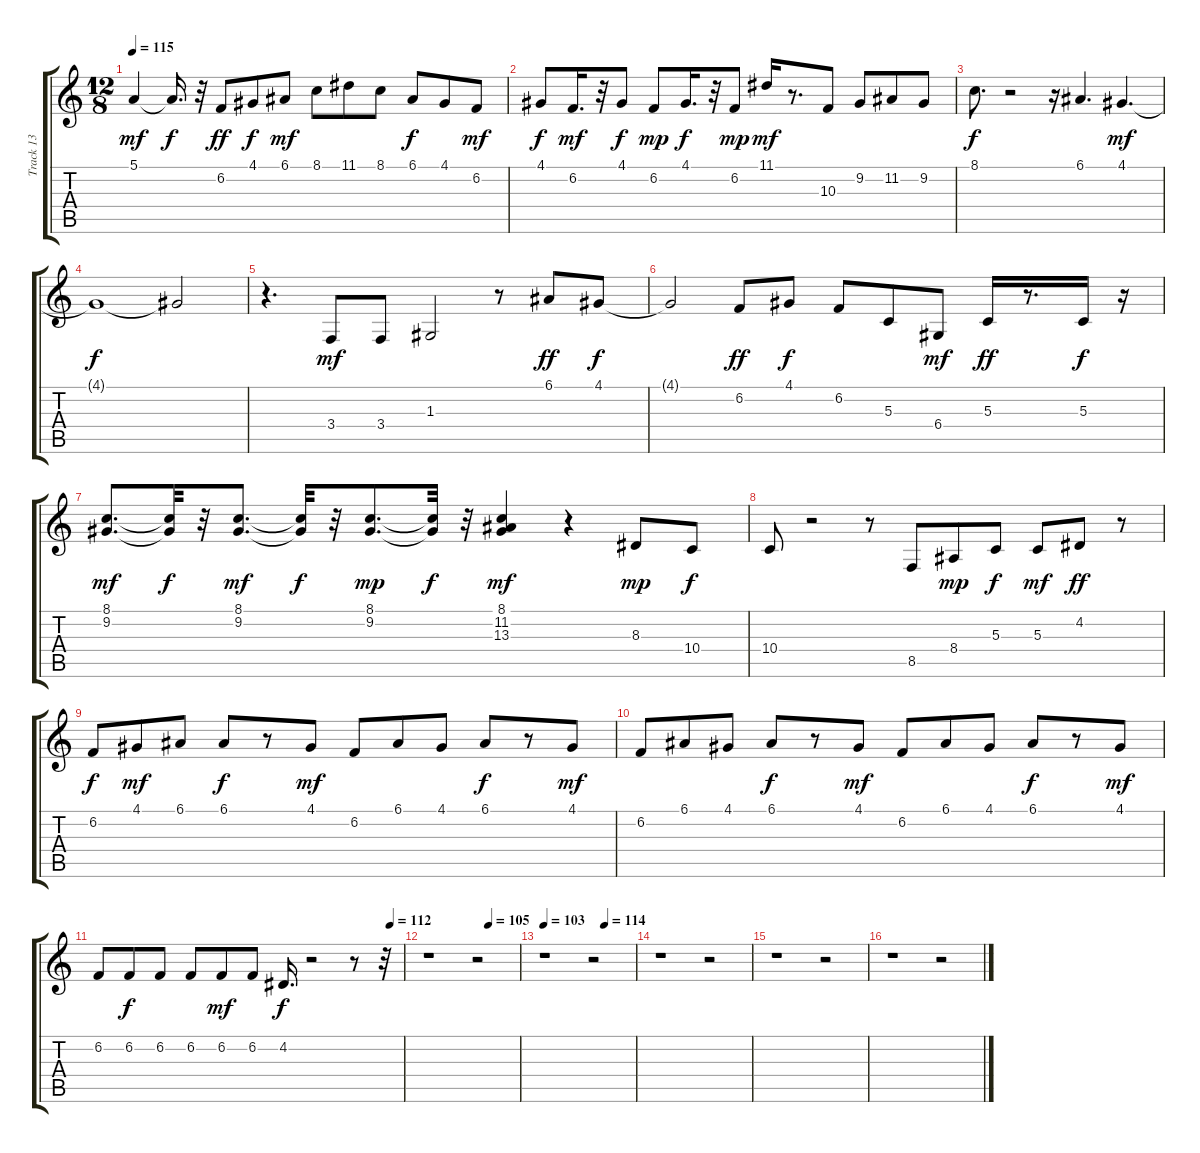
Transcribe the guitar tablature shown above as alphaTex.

\track ("Track 13" "Track 13") {instrument altosax}
\staff {score tabs}
\tuning (E4 B3 G3 D3 A2 E2) {hide}
\ts (12 8)
\tempo 115
\clef g2
\ks c
5.1.4{dy mf} 5.1{t}.16{d dy f} r.32 6.2.8{dy ff} 4.1.8{dy f} 6.1.8{dy mf} 8.1.8 11.1.8 8.1.8 6.1.8{dy f} 4.1.8 6.2.8{dy mf} |
4.1.8{dy f} 6.2.16{d dy mf} r.32 4.1.8{dy f} 6.2.8{dy mp} 4.1.16{d dy f} r.32 6.2.8{dy mp} 11.1.16{dy mf} r.8{d} 10.3.8 9.2.8 11.2.8 9.2.8 |
8.1.8{d dy f} r.2 r.16 6.1.4{d} 4.1.4{d dy mf} |
4.1{t}.1{dy f} 4.1{t}.2 |
r.4{d} 3.4.8{dy mf} 3.4.8 1.3.2 r.8 6.1.8{dy ff} 4.1.8{dy f} |
4.1{t}.2 6.2.8{dy ff} 4.1.8{dy f} 6.2.8 5.3.8 6.4.8{dy mf} 5.3.16{dy ff} r.8{d} 5.3.16{dy f} r.16 |
(8.1 9.2).8{d dy mf} (8.1{t} 9.2{t}).32{dy f} r.32 (8.1 9.2).8{d dy mf} (8.1{t} 9.2{t}).32{dy f} r.32 (8.1 9.2).8{d dy mp} (8.1{t} 9.2{t}).32{dy f} r.32 (8.1 11.2 13.3).4{dy mf} r.4 8.3.8{dy mp} 10.4.8{dy f} |
10.4.8 r.2 r.8 8.5.8 8.4.8{dy mp} 5.3.8{dy f} 5.3.8{dy mf} 4.2.8{dy ff} r.8 |
6.2.8{dy f} 4.1.8{dy mf} 6.1.8 6.1.8{dy f} r.8 4.1.8{dy mf} 6.2.8 6.1.8 4.1.8 6.1.8{dy f} r.8 4.1.8{dy mf} |
6.2.8 6.1.8 4.1.8 6.1.8{dy f} r.8 4.1.8{dy mf} 6.2.8 6.1.8 4.1.8 6.1.8{dy f} r.8 4.1.8{dy mf} |
\tempo (112 0.9583333333333334)
6.2.8 6.2.8{dy f} 6.2.8 6.2.8 6.2.8{dy mf} 6.2.8 4.2.16{d dy f} r.2 r.8 r.32 |
\tempo (105 0.6666666666666666)
r.1 r.2 |
\tempo 103
\tempo (114 0.6666666666666666)
r.1 r.2 |
r.1 r.2 |
r.1 r.2 |
r.1 r.2
